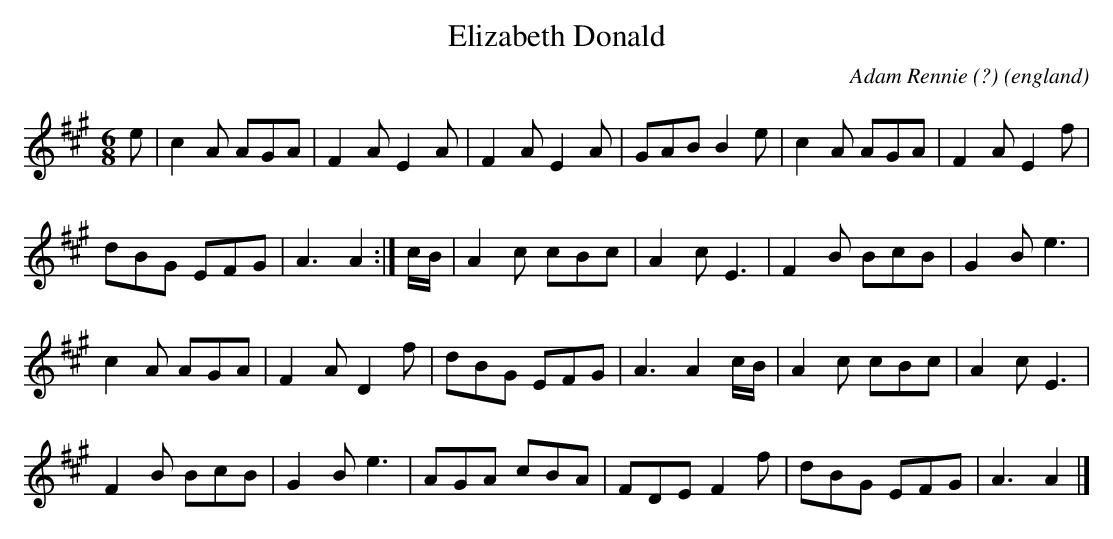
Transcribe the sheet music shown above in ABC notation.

X:1
T:Elizabeth Donald
O:england
C:Adam Rennie (?)
M:6/8
L:1/8
K:A
e|c2A AGA|F2A E2A|F2A E2A|GAB B2e|c2A AGA|F2A E2f|
dBG EFG|A3 A2:|c/B/|A2c cBc|A2c E3|F2B BcB|G2B e3|
c2A AGA|F2A D2f|dBG EFG|A3 A2 c/B/|A2c cBc|A2c E3|
F2B BcB|G2B e3|AGA cBA|FDE F2f|dBG EFG|A3 A2|]
